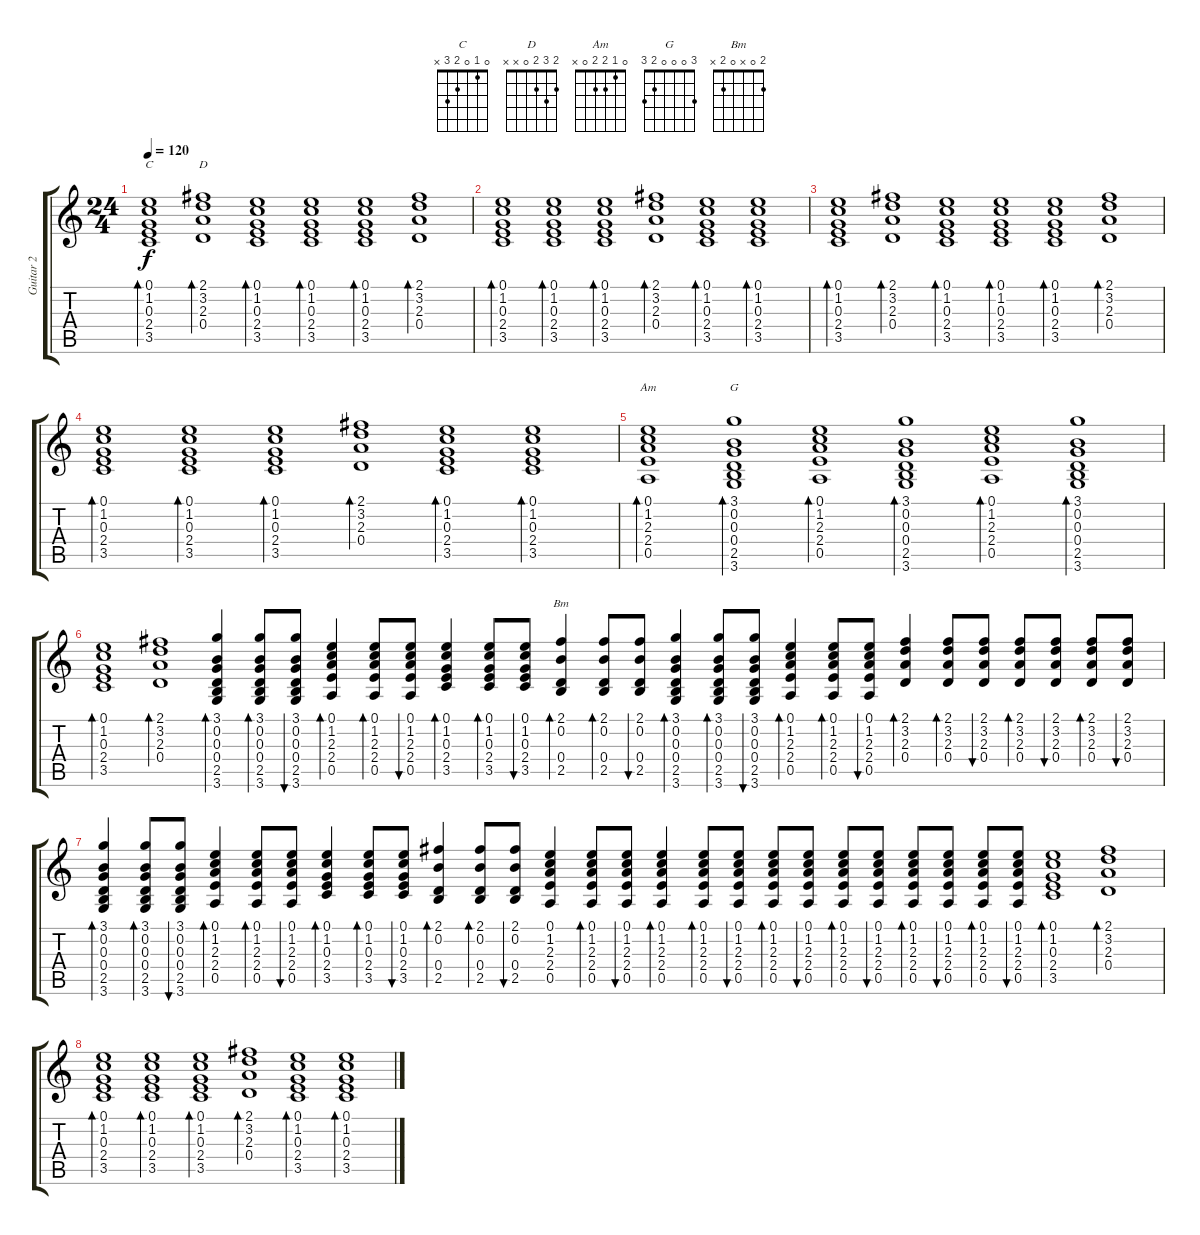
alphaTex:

\track ("Guitar 2" "Guitar 2") {instrument electricbasspick}
\staff {score tabs}
\tuning (E4 B3 G3 D3 A2 E2) {hide}
\chord ("C" 0 1 0 2 3 x)
\chord ("D" 2 3 2 0 x x)
\chord ("Am" 0 1 2 2 0 x)
\chord ("G" 3 0 0 0 2 3)
\chord ("Bm" 2 0 x 0 2 x)
\ts (24 4)
\tempo 120
\clef g2
\ks c
(0.1 1.2 0.3 2.4 3.5).1{bd 60 ch "C" dy f instrument electricbasspick} (2.1 3.2 2.3 0.4).1{bd 60 ch "D"} (0.1 1.2 0.3 2.4 3.5).1{bd 60} (0.1 1.2 0.3 2.4 3.5).1{bd 60} (0.1 1.2 0.3 2.4 3.5).1{bd 60} (2.1 3.2 2.3 0.4).1{bd 60} |
(0.1 1.2 0.3 2.4 3.5).1{bd 60} (0.1 1.2 0.3 2.4 3.5).1{bd 60} (0.1 1.2 0.3 2.4 3.5).1{bd 60} (2.1 3.2 2.3 0.4).1{bd 60} (0.1 1.2 0.3 2.4 3.5).1{bd 60} (0.1 1.2 0.3 2.4 3.5).1{bd 60} |
(0.1 1.2 0.3 2.4 3.5).1{bd 60} (2.1 3.2 2.3 0.4).1{bd 60} (0.1 1.2 0.3 2.4 3.5).1{bd 60} (0.1 1.2 0.3 2.4 3.5).1{bd 60} (0.1 1.2 0.3 2.4 3.5).1{bd 60} (2.1 3.2 2.3 0.4).1{bd 60} |
(0.1 1.2 0.3 2.4 3.5).1{bd 60} (0.1 1.2 0.3 2.4 3.5).1{bd 60} (0.1 1.2 0.3 2.4 3.5).1{bd 60} (2.1 3.2 2.3 0.4).1{bd 60} (0.1 1.2 0.3 2.4 3.5).1{bd 60} (0.1 1.2 0.3 2.4 3.5).1{bd 60} |
(0.1 1.2 2.3 2.4 0.5).1{bd 60 ch "Am"} (3.1 0.2 0.3 0.4 2.5 3.6).1{bd 60 ch "G"} (0.1 1.2 2.3 2.4 0.5).1{bd 60} (3.1 0.2 0.3 0.4 2.5 3.6).1{bd 60} (0.1 1.2 2.3 2.4 0.5).1{bd 60} (3.1 0.2 0.3 0.4 2.5 3.6).1{bd 60} |
(0.1 1.2 0.3 2.4 3.5).1{bd 60} (2.1 3.2 2.3 0.4).1{bd 60} (3.1 0.2 0.3 0.4 2.5 3.6).4{bd 60} (3.1 0.2 0.3 0.4 2.5 3.6).8{bd 60} (3.1 0.2 0.3 0.4 2.5 3.6).8{bu 60} (0.1 1.2 2.3 2.4 0.5).4{bd 60} (0.1 1.2 2.3 2.4 0.5).8{bd 60} (0.1 1.2 2.3 2.4 0.5).8{bu 60} (0.1 1.2 0.3 2.4 3.5).4{bd 60} (0.1 1.2 0.3 2.4 3.5).8{bd 60} (0.1 1.2 0.3 2.4 3.5).8{bu 60} (2.1 0.2 0.4 2.5).4{bd 60 ch "Bm"} (2.1 0.2 0.4 2.5).8{bd 60} (2.1 0.2 0.4 2.5).8{bu 60} (3.1 0.2 0.3 0.4 2.5 3.6).4{bd 60} (3.1 0.2 0.3 0.4 2.5 3.6).8{bd 60} (3.1 0.2 0.3 0.4 2.5 3.6).8{bu 60} (0.1 1.2 2.3 2.4 0.5).4{bd 60} (0.1 1.2 2.3 2.4 0.5).8{bd 60} (0.1 1.2 2.3 2.4 0.5).8{bu 60} (2.1 3.2 2.3 0.4).4{bd 60} (2.1 3.2 2.3 0.4).8{bd 60} (2.1 3.2 2.3 0.4).8{bu 60} (2.1 3.2 2.3 0.4).8{bd 60} (2.1 3.2 2.3 0.4).8{bu 60} (2.1 3.2 2.3 0.4).8{bd 60} (2.1 3.2 2.3 0.4).8{bu 60} |
(3.1 0.2 0.3 0.4 2.5 3.6).4{bd 60} (3.1 0.2 0.3 0.4 2.5 3.6).8{bd 60} (3.1 0.2 0.3 0.4 2.5 3.6).8{bu 60} (0.1 1.2 2.3 2.4 0.5).4{bd 60} (0.1 1.2 2.3 2.4 0.5).8{bd 60} (0.1 1.2 2.3 2.4 0.5).8{bu 60} (0.1 1.2 0.3 2.4 3.5).4{bd 60} (0.1 1.2 0.3 2.4 3.5).8{bd 60} (0.1 1.2 0.3 2.4 3.5).8{bu 60} (2.1 0.2 0.4 2.5).4{bd 60} (2.1 0.2 0.4 2.5).8{bd 60} (2.1 0.2 0.4 2.5).8{bu 60} (0.1 1.2 2.3 2.4 0.5).4 (0.1 1.2 2.3 2.4 0.5).8{bd 60} (0.1 1.2 2.3 2.4 0.5).8{bu 60} (0.1 1.2 2.3 2.4 0.5).4{bd 60} (0.1 1.2 2.3 2.4 0.5).8{bd 60} (0.1 1.2 2.3 2.4 0.5).8{bu 60} (0.1 1.2 2.3 2.4 0.5).8{bd 60} (0.1 1.2 2.3 2.4 0.5).8{bu 60} (0.1 1.2 2.3 2.4 0.5).8{bd 60} (0.1 1.2 2.3 2.4 0.5).8{bu 60} (0.1 1.2 2.3 2.4 0.5).8{bd 60} (0.1 1.2 2.3 2.4 0.5).8{bu 60} (0.1 1.2 2.3 2.4 0.5).8{bd 60} (0.1 1.2 2.3 2.4 0.5).8{bu 60} (0.1 1.2 0.3 2.4 3.5).1{bd 60} (2.1 3.2 2.3 0.4).1{bd 60} |
(0.1 1.2 0.3 2.4 3.5).1{bd 60} (0.1 1.2 0.3 2.4 3.5).1{bd 60} (0.1 1.2 0.3 2.4 3.5).1{bd 60} (2.1 3.2 2.3 0.4).1{bd 60} (0.1 1.2 0.3 2.4 3.5).1{bd 60} (0.1 1.2 0.3 2.4 3.5).1{bd 60}
